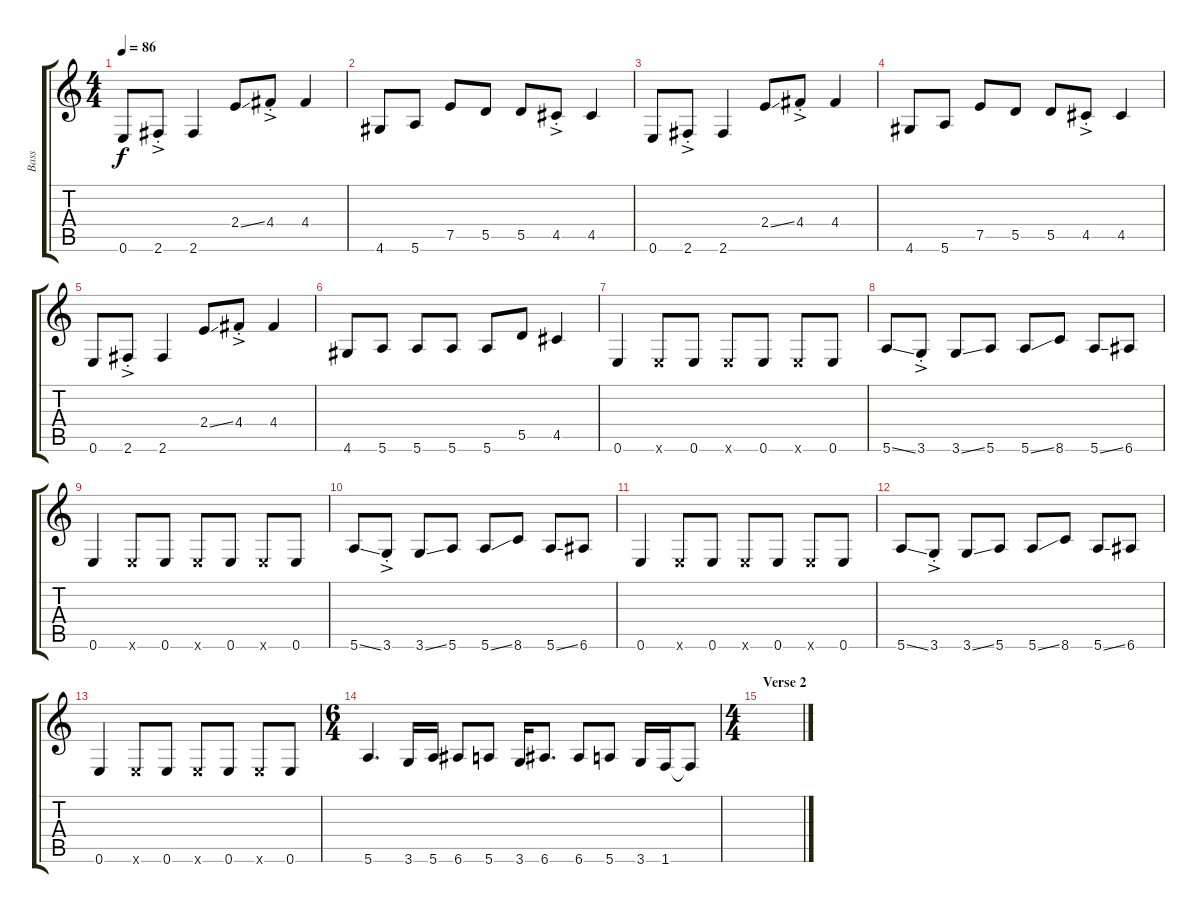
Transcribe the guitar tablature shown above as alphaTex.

\track ("Bass" "Bass") {instrument distortionguitar}
\staff {score tabs}
\tuning (E4 B3 G3 D3 A2 E2) {hide}
\ts (4 4)
\tempo 86
\clef g2
\ks c
0.6.8{dy f} 2.6{ac st}.8 2.6.4 2.4{ss}.8 4.4{ac st}.8 4.4.4 |
4.6.8 5.6.8 7.5.8 5.5.8 5.5.8 4.5{ac st}.8 4.5.4 |
0.6.8 2.6{ac st}.8 2.6.4 2.4{ss}.8 4.4{ac st}.8 4.4.4 |
4.6.8 5.6.8 7.5.8 5.5.8 5.5.8 4.5{ac st}.8 4.5.4 |
0.6.8 2.6{ac st}.8 2.6.4 2.4{ss}.8 4.4{ac st}.8 4.4.4 |
4.6.8 5.6.8 5.6.8 5.6.8 5.6.8 5.5.8 4.5.4 |
0.6.4 0.6{x}.8 0.6.8 0.6{x}.8 0.6.8 0.6{x}.8 0.6.8 |
5.6{ss}.8 3.6{ac st}.8 3.6{ss}.8 5.6.8 5.6{ss}.8 8.6.8 5.6{ss}.8 6.6.8 |
0.6.4 0.6{x}.8 0.6.8 0.6{x}.8 0.6.8 0.6{x}.8 0.6.8 |
5.6{ss}.8 3.6{ac st}.8 3.6{ss}.8 5.6.8 5.6{ss}.8 8.6.8 5.6{ss}.8 6.6.8 |
0.6.4 0.6{x}.8 0.6.8 0.6{x}.8 0.6.8 0.6{x}.8 0.6.8 |
5.6{ss}.8 3.6{ac st}.8 3.6{ss}.8 5.6.8 5.6{ss}.8 8.6.8 5.6{ss}.8 6.6.8 |
0.6.4 0.6{x}.8 0.6.8 0.6{x}.8 0.6.8 0.6{x}.8 0.6.8 |
\ts (6 4)
5.6.4{d} 3.6.16 5.6.16 6.6.8 5.6.8 3.6.16 6.6.8{d} 6.6.8 5.6.8 3.6.16 1.6.16 1.6{t}.8 |
\ts (4 4)
\section ("" "Verse 2")
